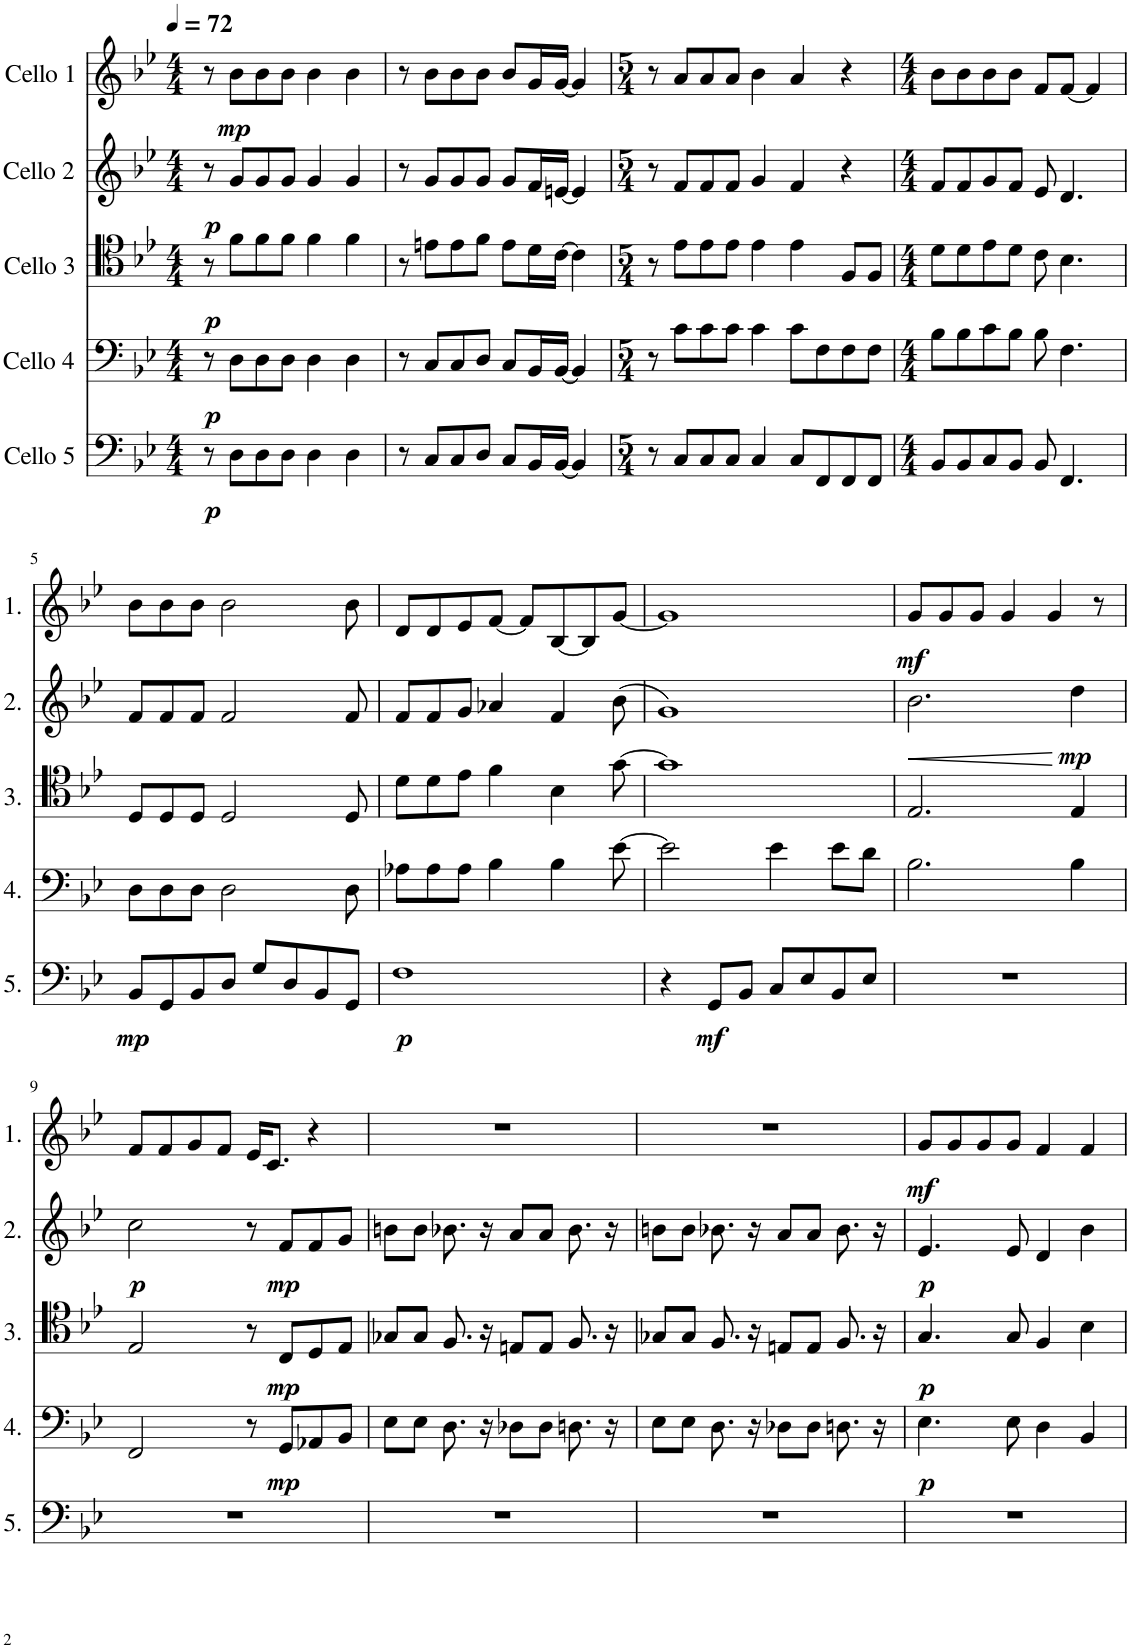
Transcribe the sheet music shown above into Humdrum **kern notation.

**kern	**dynam	**kern	**dynam	**kern	**dynam	**kern	**dynam	**kern	**dynam
*part5	*part5	*part4	*part4	*part3	*part3	*part2	*part2	*part1	*part1
*staff5	*staff5	*staff4	*staff4	*staff3	*staff3	*staff2	*staff2	*staff1	*staff1
*I"Cello 5	*	*I"Cello 4	*	*I"Cello 3	*	*I"Cello 2	*	*I"Cello 1	*
*clefF4	*	*clefF4	*	*clefC4	*	*clefG2	*	*clefG2	*
*k[b-e-]	*	*k[b-e-]	*	*k[b-e-]	*	*k[b-e-]	*	*k[b-e-]	*
*M4/4	*	*M4/4	*	*M4/4	*	*M4/4	*	*M4/4	*
*MM72	*	*MM72	*	*MM72	*	*MM72	*	*MM72	*
=1	=1	=1	=1	=1	=1	=1	=1	=1	=1
!	!LO:DY:b	!	!LO:DY:b	!	!LO:DY:b	!	!LO:DY:b	!	!
8r	p	8r	p	8r	p	8r	p	8r	.
!	!	!	!	!	!	!	!	!	!LO:DY:b
8D\L	.	8D\L	.	8f\L	.	8g/L	.	8b-\L	mp
8D\	.	8D\	.	8f\	.	8g/	.	8b-\	.
8D\J	.	8D\J	.	8f\J	.	8g/J	.	8b-\J	.
4D\	.	4D\	.	4f\	.	4g/	.	4b-\	.
4D\	.	4D\	.	4f\	.	4g/	.	4b-\	.
=2	=2	=2	=2	=2	=2	=2	=2	=2	=2
8r	.	8r	.	8r	.	8r	.	8r	.
8C/L	.	8C/L	.	8en\L	.	8g/L	.	8b-\L	.
8C/	.	8C/	.	8e\	.	8g/	.	8b-\	.
8D/J	.	8D/J	.	8f\J	.	8g/J	.	8b-\J	.
8C/L	.	8C/L	.	8e\L	.	8g/L	.	8b-/L	.
16BB-/L	.	16BB-/L	.	16d\L	.	16f/L	.	16g/L	.
[16BB-/JJ	.	[16BB-/JJ	.	[16c\JJ	.	[16en/JJ	.	[16g/JJ	.
4BB-/]	.	4BB-/]	.	4c\]	.	4e/]	.	4g/]	.
=3	=3	=3	=3	=3	=3	=3	=3	=3	=3
*M5/4	*	*M5/4	*	*M5/4	*	*M5/4	*	*M5/4	*
8r	.	8r	.	8r	.	8r	.	8r	.
8C/L	.	8c\L	.	8e-\L	.	8f/L	.	8a/L	.
8C/	.	8c\	.	8e-\	.	8f/	.	8a/	.
8C/J	.	8c\J	.	8e-\J	.	8f/J	.	8a/J	.
4C/	.	4c\	.	4e-\	.	4g/	.	4b-\	.
8C/L	.	8c\L	.	4e-\	.	4f/	.	4a/	.
8FF/	.	8F\	.	.	.	.	.	.	.
8FF/	.	8F\	.	8F/L	.	4r	.	4r	.
8FF/J	.	8F\J	.	8F/J	.	.	.	.	.
=4	=4	=4	=4	=4	=4	=4	=4	=4	=4
*M4/4	*	*M4/4	*	*M4/4	*	*M4/4	*	*M4/4	*
8BB-/L	.	8B-\L	.	8d\L	.	8f/L	.	8b-\L	.
8BB-/	.	8B-\	.	8d\	.	8f/	.	8b-\	.
8C/	.	8c\	.	8e-\	.	8g/	.	8b-\	.
8BB-/J	.	8B-\J	.	8d\J	.	8f/J	.	8b-\J	.
8BB-/	.	8B-\	.	8c\	.	8e-/	.	8f/L	.
4.FF/	.	4.F\	.	4.B-\	.	4.d/	.	[8f/J	.
.	.	.	.	.	.	.	.	4f/]	.
!!LO:LB:g=z
=5	=5	=5	=5	=5	=5	=5	=5	=5	=5
!	!LO:DY:b	!	!	!	!	!	!	!	!
8BB-/L	mp	8D\L	.	8D/L	.	8f/L	.	8b-\L	.
8GG/	.	8D\	.	8D/	.	8f/	.	8b-\	.
8BB-/	.	8D\J	.	8D/J	.	8f/J	.	8b-\J	.
8D/J	.	2D\	.	2D/	.	2f/	.	2b-\	.
8G/L	.	.	.	.	.	.	.	.	.
8D/	.	.	.	.	.	.	.	.	.
8BB-/	.	.	.	.	.	.	.	.	.
8GG/J	.	8D\	.	8D/	.	8f/	.	8b-\	.
=6	=6	=6	=6	=6	=6	=6	=6	=6	=6
!	!LO:DY:b	!	!	!	!	!	!	!	!
1F	p	8A-X\L	.	8d\L	.	8f/L	.	8d/L	.
.	.	8A-\	.	8d\	.	8f/	.	8d/	.
.	.	8A-\J	.	8e-\J	.	8g/J	.	8e-/	.
.	.	4B-\	.	4f\	.	4a-X/	.	[8f/J	.
.	.	.	.	.	.	.	.	8f/L]	.
.	.	4B-\	.	4B-\	.	4f/	.	[8B-/	.
.	.	.	.	.	.	.	.	8B-/]	.
.	.	[8e-\	.	[8g\	.	(8b-\	.	[8g/J	.
=7	=7	=7	=7	=7	=7	=7	=7	=7	=7
4r	.	2e-\]	.	1g]	.	1g)	.	1g]	.
!	!LO:DY:b	!	!	!	!	!	!	!	!
8GG/L	mf	.	.	.	.	.	.	.	.
8BB-/J	.	.	.	.	.	.	.	.	.
8C/L	.	4e-\	.	.	.	.	.	.	.
8E-/	.	.	.	.	.	.	.	.	.
8BB-/	.	8e-\L	.	.	.	.	.	.	.
8E-/J	.	8d\J	.	.	.	.	.	.	.
=8	=8	=8	=8	=8	=8	=8	=8	=8	=8
!	!	!	!	!	!	!	!LO:HP:b	!	!LO:DY:b
1r	.	2.B-\	.	2.E-/	.	2.b-\	<	8g/L	mf
.	.	.	.	.	.	.	.	8g/	.
.	.	.	.	.	.	.	.	8g/J	.
.	.	.	.	.	.	.	.	4g/	.
.	.	.	.	.	.	.	.	4g/	.
!	!	!	!	!	!	!	!LO:DY:n=1:b	!	!
.	.	4B-\	.	4E-/	.	4dd\	[ mp	.	.
.	.	.	.	.	.	.	.	8r	.
!!LO:LB:g=z
=9	=9	=9	=9	=9	=9	=9	=9	=9	=9
!	!	!	!	!	!	!	!LO:DY:b	!	!
1r	.	2FF/	.	2E-/	.	2cc\	p	8f/L	.
.	.	.	.	.	.	.	.	8f/	.
.	.	.	.	.	.	.	.	8g/	.
.	.	.	.	.	.	.	.	8f/J	.
.	.	8r	.	8r	.	8r	.	16e-/KL	.
.	.	.	.	.	.	.	.	8.c/J	.
!	!	!	!LO:DY:b	!	!LO:DY:b	!	!LO:DY:b	!	!
.	.	8GG/L	mp	8C/L	mp	8f/L	mp	.	.
.	.	8AA-X/	.	8D/	.	8f/	.	4r	.
.	.	8BB-/J	.	8E-/J	.	8g/J	.	.	.
=10	=10	=10	=10	=10	=10	=10	=10	=10	=10
1r	.	8E-\L	.	8G-X/L	.	8bn\L	.	1r	.
.	.	8E-\J	.	8G-/J	.	8b\J	.	.	.
.	.	8.D\	.	8.F/	.	8.b-X\	.	.	.
.	.	16r	.	16r	.	16r	.	.	.
.	.	8D-X\L	.	8En/L	.	8a/L	.	.	.
.	.	8D-\J	.	8E/J	.	8a/J	.	.	.
.	.	8.Dn\	.	8.F/	.	8.b-\	.	.	.
.	.	16r	.	16r	.	16r	.	.	.
=11	=11	=11	=11	=11	=11	=11	=11	=11	=11
1r	.	8E-\L	.	8G-X/L	.	8bn\L	.	1r	.
.	.	8E-\J	.	8G-/J	.	8b\J	.	.	.
.	.	8.D\	.	8.F/	.	8.b-X\	.	.	.
.	.	16r	.	16r	.	16r	.	.	.
.	.	8D-X\L	.	8En/L	.	8a/L	.	.	.
.	.	8D-\J	.	8E/J	.	8a/J	.	.	.
.	.	8.Dn\	.	8.F/	.	8.b-\	.	.	.
.	.	16r	.	16r	.	16r	.	.	.
=12	=12	=12	=12	=12	=12	=12	=12	=12	=12
!	!	!	!LO:DY:b	!	!LO:DY:b	!	!LO:DY:b	!	!LO:DY:b
1r	.	4.E-\	p	4.G/	p	4.e-/	p	8g/L	mf
.	.	.	.	.	.	.	.	8g/	.
.	.	.	.	.	.	.	.	8g/	.
.	.	8E-\	.	8G/	.	8e-/	.	8g/J	.
.	.	4D\	.	4F/	.	4d/	.	4f/	.
.	.	4BB-/	.	4B-\	.	4b-\	.	4f/	.
=	=	=	=	=	=	=	=	=	=
*-	*-	*-	*-	*-	*-	*-	*-	*-	*-
